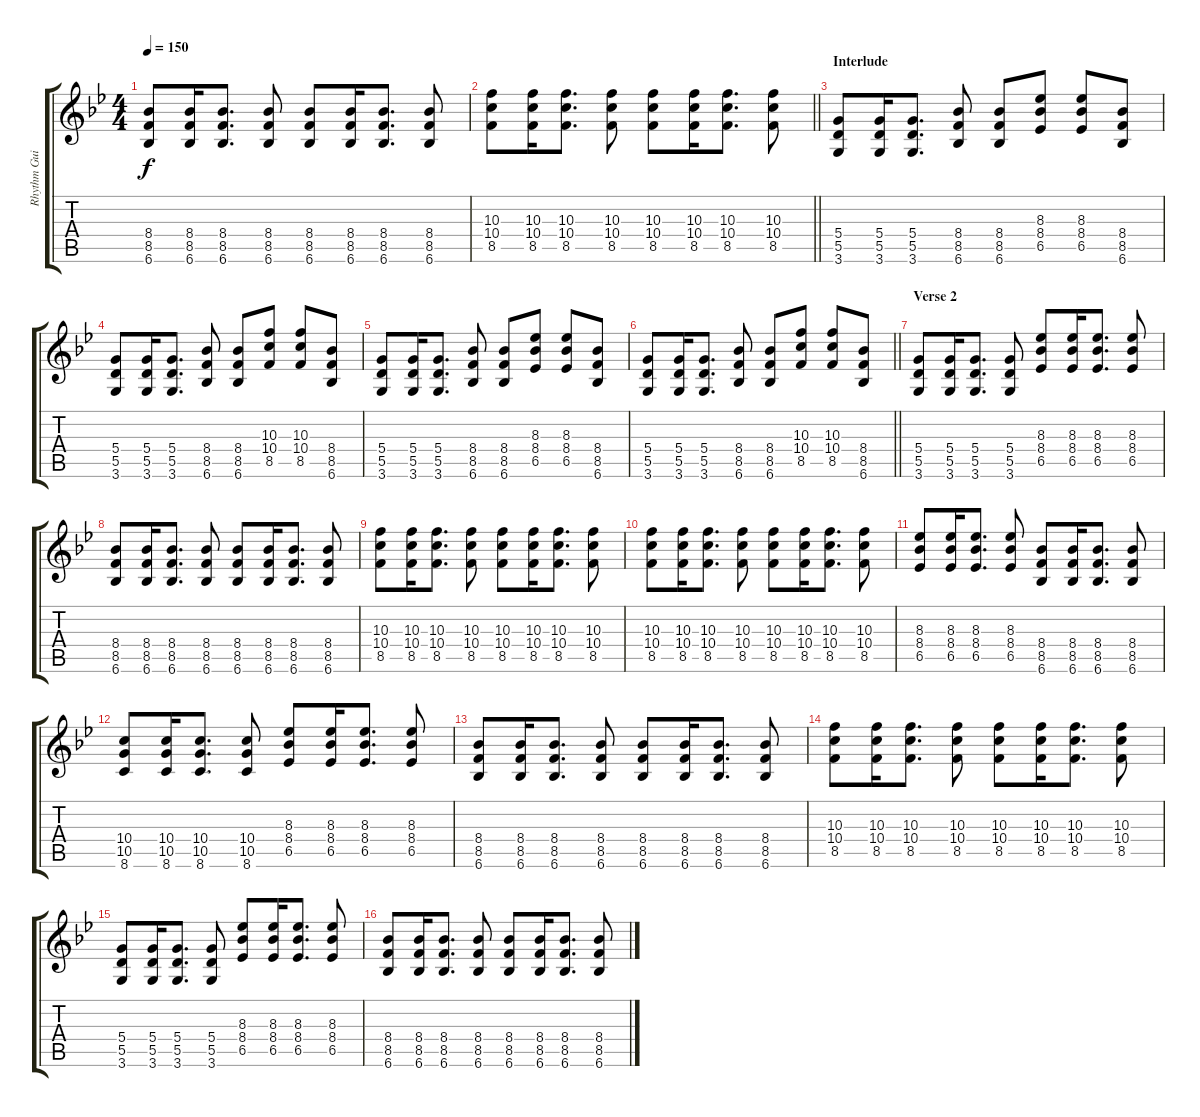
\track ("Rhythm Guitar" "Rhythm Gui") {instrument overdrivenguitar}
\staff {score tabs}
\tuning (E4 B3 G3 D3 A2 E2) {hide}
\ts (4 4)
\tempo 150
\clef g2
\ks bb
(8.4 8.5 6.6).8{dy f} (8.4 8.5 6.6).16 (8.4 8.5 6.6).8{d} (8.4 8.5 6.6).8 (8.4 8.5 6.6).8 (8.4 8.5 6.6).16 (8.4 8.5 6.6).8{d} (8.4 8.5 6.6).8 |
\barLineRight lightlight
(10.3 10.4 8.5).8 (10.3 10.4 8.5).16 (10.3 10.4 8.5).8{d} (10.3 10.4 8.5).8 (10.3 10.4 8.5).8 (10.3 10.4 8.5).16 (10.3 10.4 8.5).8{d} (10.3 10.4 8.5).8 |
\section ("" "Interlude")
(5.4 5.5 3.6).8 (5.4 5.5 3.6).16 (5.4 5.5 3.6).8{d} (8.4 8.5 6.6).8 (8.4 8.5 6.6).8 (8.3 8.4 6.5).8 (8.3 8.4 6.5).8 (8.4 8.5 6.6).8 |
(5.4 5.5 3.6).8 (5.4 5.5 3.6).16 (5.4 5.5 3.6).8{d} (8.4 8.5 6.6).8 (8.4 8.5 6.6).8 (10.3 10.4 8.5).8 (10.3 10.4 8.5).8 (8.4 8.5 6.6).8 |
(5.4 5.5 3.6).8 (5.4 5.5 3.6).16 (5.4 5.5 3.6).8{d} (8.4 8.5 6.6).8 (8.4 8.5 6.6).8 (8.3 8.4 6.5).8 (8.3 8.4 6.5).8 (8.4 8.5 6.6).8 |
\barLineRight lightlight
(5.4 5.5 3.6).8 (5.4 5.5 3.6).16 (5.4 5.5 3.6).8{d} (8.4 8.5 6.6).8 (8.4 8.5 6.6).8 (10.3 10.4 8.5).8 (10.3 10.4 8.5).8 (8.4 8.5 6.6).8 |
\section ("" "Verse 2")
(5.4 5.5 3.6).8 (5.4 5.5 3.6).16 (5.4 5.5 3.6).8{d} (5.4 5.5 3.6).8 (8.3 8.4 6.5).8 (8.3 8.4 6.5).16 (8.3 8.4 6.5).8{d} (8.3 8.4 6.5).8 |
(8.4 8.5 6.6).8 (8.4 8.5 6.6).16 (8.4 8.5 6.6).8{d} (8.4 8.5 6.6).8 (8.4 8.5 6.6).8 (8.4 8.5 6.6).16 (8.4 8.5 6.6).8{d} (8.4 8.5 6.6).8 |
(10.3 10.4 8.5).8 (10.3 10.4 8.5).16 (10.3 10.4 8.5).8{d} (10.3 10.4 8.5).8 (10.3 10.4 8.5).8 (10.3 10.4 8.5).16 (10.3 10.4 8.5).8{d} (10.3 10.4 8.5).8 |
(10.3 10.4 8.5).8 (10.3 10.4 8.5).16 (10.3 10.4 8.5).8{d} (10.3 10.4 8.5).8 (10.3 10.4 8.5).8 (10.3 10.4 8.5).16 (10.3 10.4 8.5).8{d} (10.3 10.4 8.5).8 |
(8.3 8.4 6.5).8 (8.3 8.4 6.5).16 (8.3 8.4 6.5).8{d} (8.3 8.4 6.5).8 (8.4 8.5 6.6).8 (8.4 8.5 6.6).16 (8.4 8.5 6.6).8{d} (8.4 8.5 6.6).8 |
(10.4 10.5 8.6).8 (10.4 10.5 8.6).16 (10.4 10.5 8.6).8{d} (10.4 10.5 8.6).8 (8.3 8.4 6.5).8 (8.3 8.4 6.5).16 (8.3 8.4 6.5).8{d} (8.3 8.4 6.5).8 |
(8.4 8.5 6.6).8 (8.4 8.5 6.6).16 (8.4 8.5 6.6).8{d} (8.4 8.5 6.6).8 (8.4 8.5 6.6).8 (8.4 8.5 6.6).16 (8.4 8.5 6.6).8{d} (8.4 8.5 6.6).8 |
(10.3 10.4 8.5).8 (10.3 10.4 8.5).16 (10.3 10.4 8.5).8{d} (10.3 10.4 8.5).8 (10.3 10.4 8.5).8 (10.3 10.4 8.5).16 (10.3 10.4 8.5).8{d} (10.3 10.4 8.5).8 |
(5.4 5.5 3.6).8 (5.4 5.5 3.6).16 (5.4 5.5 3.6).8{d} (5.4 5.5 3.6).8 (8.3 8.4 6.5).8 (8.3 8.4 6.5).16 (8.3 8.4 6.5).8{d} (8.3 8.4 6.5).8 |
(8.4 8.5 6.6).8 (8.4 8.5 6.6).16 (8.4 8.5 6.6).8{d} (8.4 8.5 6.6).8 (8.4 8.5 6.6).8 (8.4 8.5 6.6).16 (8.4 8.5 6.6).8{d} (8.4 8.5 6.6).8
